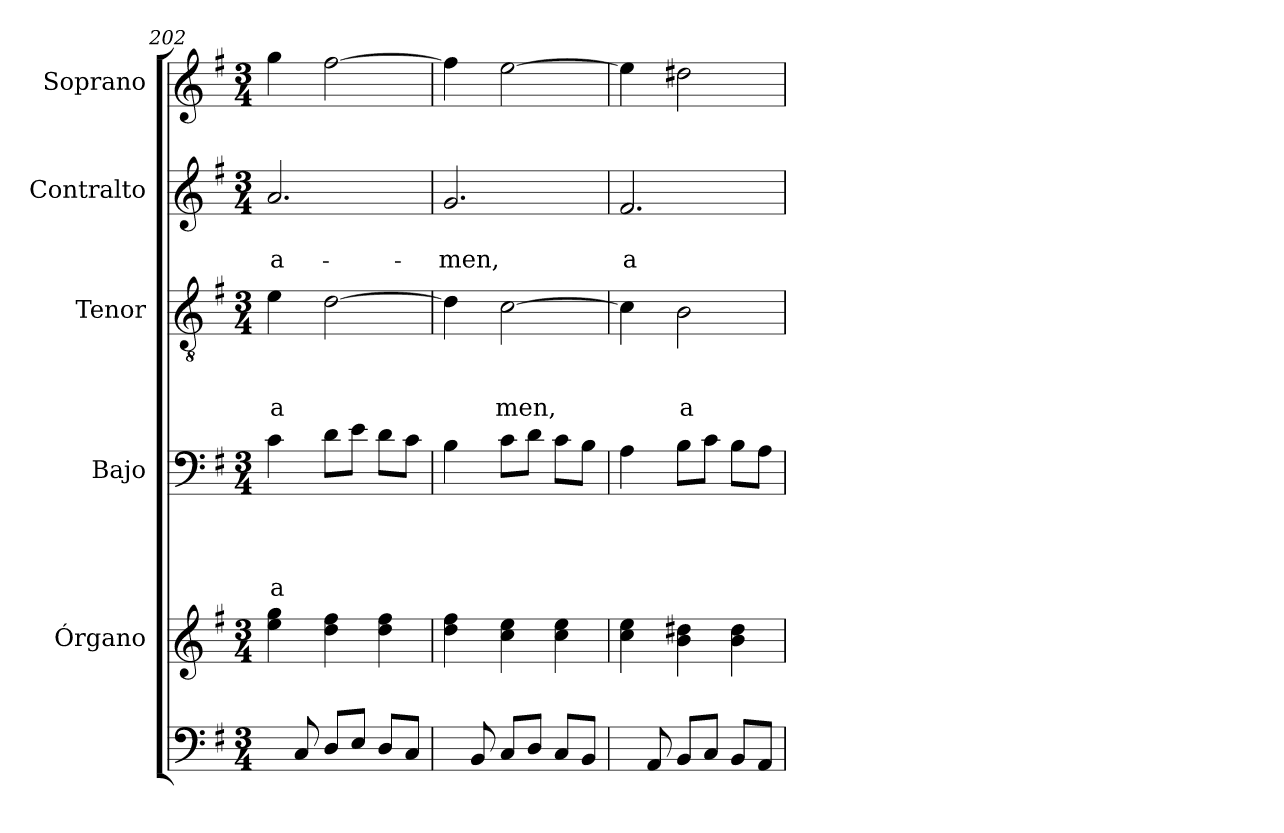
**kern	**kern	**kern	**text	**text	**text	**text	**kern	**text	**text	**text	**kern	**text	**text	**kern
*part6	*part5	*part4	*part4	*part4	*part4	*part4	*part3	*part3	*part3	*part3	*part2	*part2	*part2	*part1
*staff6	*staff5	*staff4	*staff4	*staff4	*staff4	*staff4	*staff3	*staff3	*staff3	*staff3	*staff2	*staff2	*staff2	*staff1
*	*I"Órgano	*I"Bajo	*	*	*	*	*I"Tenor	*	*	*	*I"Contralto	*	*	*I"Soprano
!!LO:LB:g=z
*clefF4	*clefG2	*clefF4	*	*	*	*	*clefGv2	*	*	*	*clefG2	*	*	*clefG2
*k[f#]	*k[f#]	*k[f#]	*	*	*	*	*k[f#]	*	*	*	*k[f#]	*	*	*k[f#]
*G:	*G:	*G:	*	*	*	*	*G:	*	*	*	*G:	*	*	*G:
*M3/4	*M3/4	*M3/4	*	*	*	*	*M3/4	*	*	*	*M3/4	*	*	*M3/4
=202	=202	=202	=202	=202	=202	=202	=202	=202	=202	=202	=202	=202	=202	=202
!	!	!	!	!	!	!LO:LY:b	!	!	!	!LO:LY:b	!	!	!LO:LY:b	!
8ryy	4ee\ 4gg\	4c\	.	.	.	a	4e\	.	.	a	2.a/	.	a-	4gg\
8C/	.	.	.	.	.	.	.	.	.	.	.	.	.	.
8D/L	4dd\ 4ff#\	8d\L	.	.	.	.	[>2d\	.	.	.	.	.	.	[>2ff#\
8E/J	.	8e\J	.	.	.	.	.	.	.	.	.	.	.	.
8D/L	4dd\ 4ff#\	8d\L	.	.	.	.	.	.	.	.	.	.	.	.
8C/J	.	8c\J	.	.	.	.	.	.	.	.	.	.	.	.
!!LO:PB:g=z
=203	=203	=203	=203	=203	=203	=203	=203	=203	=203	=203	=203	=203	=203	=203
!	!	!	!	!	!	!	!	!	!	!	!	!	!LO:LY:b	!
8ryy	4dd\ 4ff#\	4B\	.	.	.	.	4d\]	.	.	.	2.g/	.	-men,	4ff#\]
8BB/	.	.	.	.	.	.	.	.	.	.	.	.	.	.
!	!	!	!	!	!	!	!	!	!	!LO:LY:b	!	!	!	!
8C/L	4cc\ 4ee\	8c\L	.	.	.	.	[>2c\	.	.	men,	.	.	.	[>2ee\
8D/J	.	8d\J	.	.	.	.	.	.	.	.	.	.	.	.
8C/L	4cc\ 4ee\	8c\L	.	.	.	.	.	.	.	.	.	.	.	.
8BB/J	.	8B\J	.	.	.	.	.	.	.	.	.	.	.	.
=204	=204	=204	=204	=204	=204	=204	=204	=204	=204	=204	=204	=204	=204	=204
!	!	!	!	!	!	!	!	!	!	!	!	!	!LO:LY:b	!
8ryy	4cc\ 4ee\	4A\	.	.	.	.	4c\]	.	.	.	2.f#/	.	a-	4ee\]
8AA/	.	.	.	.	.	.	.	.	.	.	.	.	.	.
!	!	!	!	!	!	!	!	!	!	!LO:LY:b	!	!	!	!
8BB/L	4b\ 4dd#X\	8B\L	.	.	.	.	2B\	.	.	a-	.	.	.	2dd#X\
8C/J	.	8c\J	.	.	.	.	.	.	.	.	.	.	.	.
8BB/L	4b\ 4dd#\	8B\L	.	.	.	.	.	.	.	.	.	.	.	.
8AA/J	.	8A\J	.	.	.	.	.	.	.	.	.	.	.	.
=	=	=	=	=	=	=	=	=	=	=	=	=	=	=
*-	*-	*-	*-	*-	*-	*-	*-	*-	*-	*-	*-	*-	*-	*-
